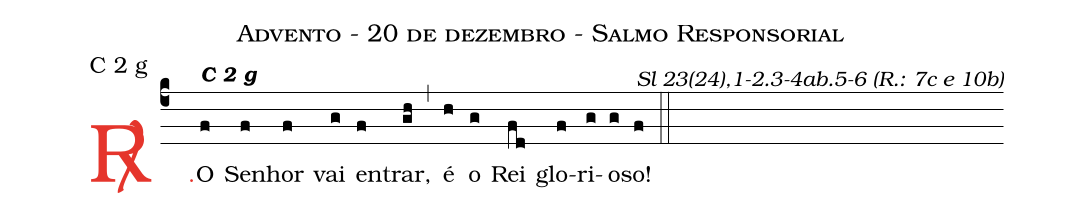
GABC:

name: Advento - 20 de dezembro - Salmo Responsorial;
mode: C 2 g;
commentary: Sl 23(24),1-2.3-4ab.5-6 (R.: 7c e 10b);
%%
(c4)

<c><sp>R/</sp>.</c>() O<alt>\textbf{C 2 g}</alt>(f) Se(f)nhor(f) vai(g) en(f)trar,(gh) (,) é(h) o(g) Rei(fd) glo(f)ri(g)o(g)so!(f)

(::)
